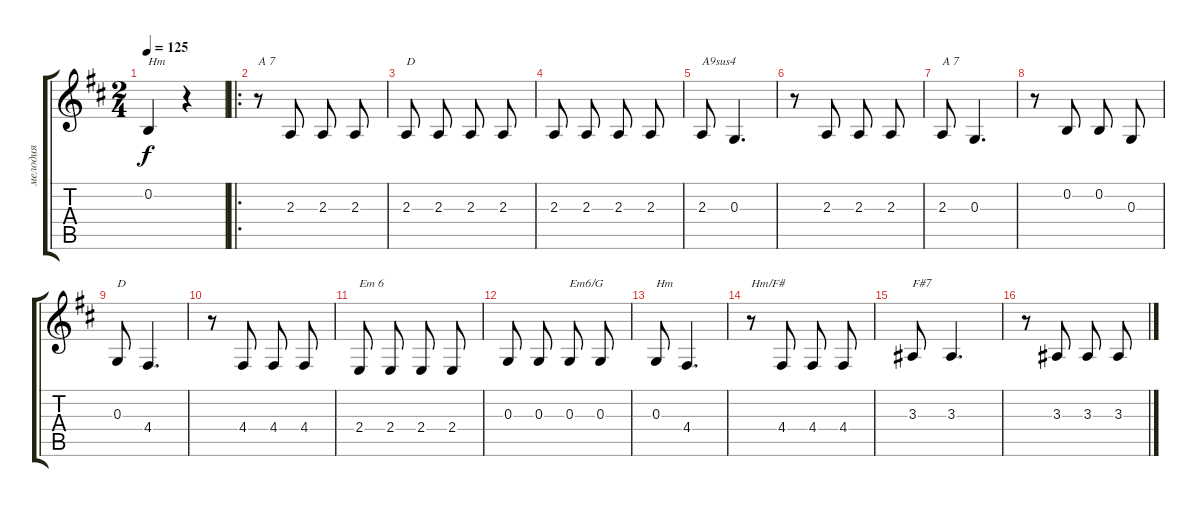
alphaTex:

\track ("мелодия" "мелодия") {instrument accordion}
\staff {score tabs}
\tuning (E4 B3 G3 D3 A2 E2) {hide}
\ts (2 4)
\tempo 125
\clef g2
\ks bminor
0.2.4{txt "Hm" dy f} r.4 |
\ro
r.8{txt "A 7"} 2.3.8 2.3.8{beam split} 2.3.8 |
2.3.8{txt "D" beam split} 2.3.8 2.3.8{beam split} 2.3.8 |
2.3.8{beam split} 2.3.8 2.3.8{beam split} 2.3.8 |
2.3.8{txt "A9sus4"} 0.3.4{d} |
r.8 2.3.8 2.3.8{beam split} 2.3.8 |
2.3.8{txt "A 7"} 0.3.4{d} |
r.8 0.2.8 0.2.8{beam split} 0.3.8 |
0.3.8{txt "D"} 4.4.4{d} |
r.8 4.4.8 4.4.8{beam split} 4.4.8 |
2.4.8{txt "Em 6" beam split} 2.4.8 2.4.8{beam split} 2.4.8 |
0.3.8{beam split} 0.3.8 0.3.8{txt "Em6/G" beam split} 0.3.8 |
0.3.8{txt "Hm"} 4.4.4{d} |
r.8{txt "Hm/F#"} 4.4.8 4.4.8{beam split} 4.4.8 |
3.3.8{txt "F#7"} 3.3.4{d} |
r.8 3.3.8 3.3.8{beam split} 3.3.8
